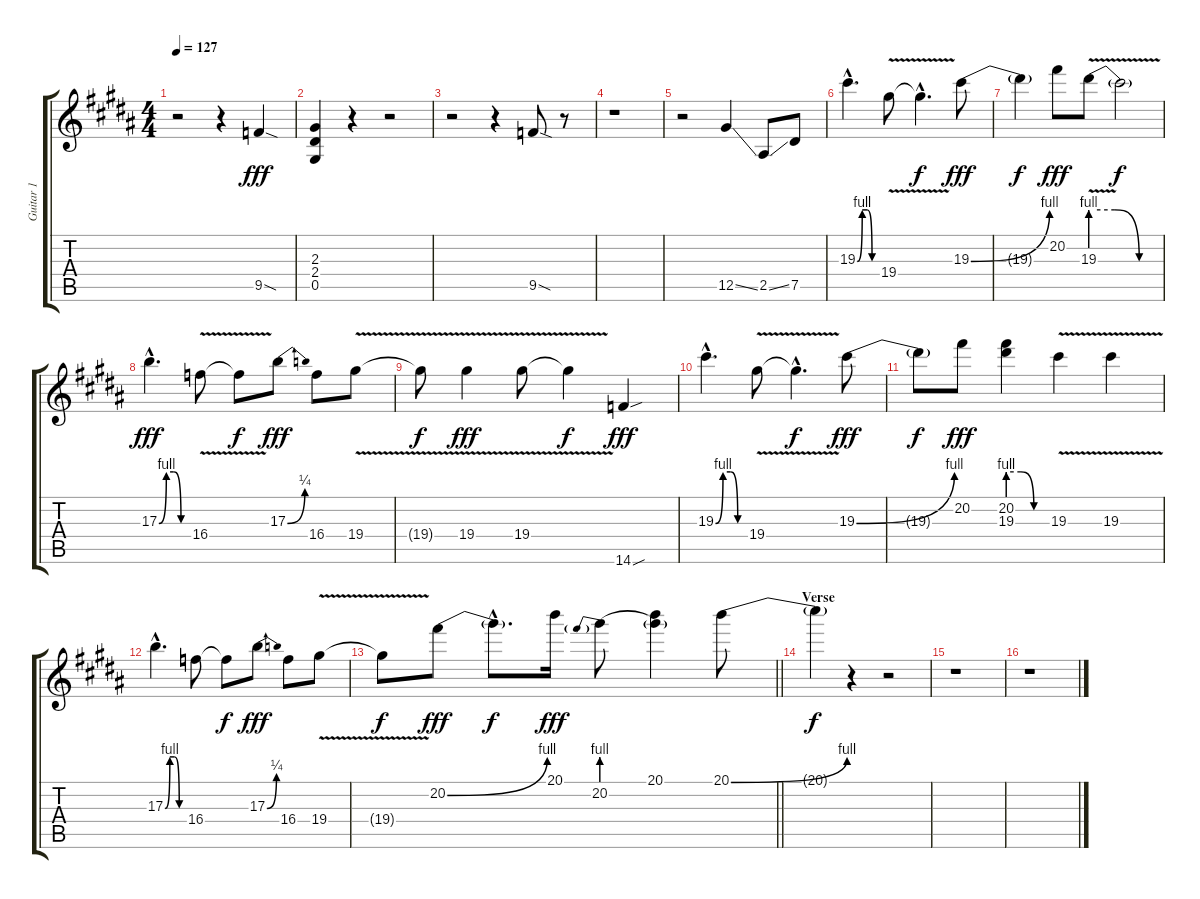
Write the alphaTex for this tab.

\track ("Guitar 1" "Guitar 1") {instrument distortionguitar}
\staff {score tabs}
\tuning (Eb4 Bb3 Gb3 Db3 Ab2 Eb2) {hide}
\ts (4 4)
\tempo 127
\clef g2
\ks b
r.2{dy fff instrument distortionguitar} r.4 9.5{sod}.4 |
(2.3 2.4 0.5).4 r.4 r.2 |
r.2 r.4 9.5{sod}.8 r.8 |
r.1 |
r.2 12.5{ss}.4 2.5{ss}.8 7.5.8 |
19.3{be (custom 0 0 15 4 30 4 45 0 60 0) hac}.4{d} 19.4{v}.8 19.4{hac t}.4{d dy f} 19.3{be (bend 0 0 60 4)}.8{dy fff} |
19.3{t}.4{dy f} 20.2.8{dy fff} 19.3{be (custom 0 4 20 4 40 0 60 0) v}.8 19.3{t}.2{dy f} |
17.3{be (custom 0 0 15 4 30 4 45 0 60 0) hac}.4{d dy fff} 16.4{v}.8 16.4{t}.8{dy f} 17.3{be (bend 0 0 60 1)}.8{dy fff} 16.4.8 19.4{v}.8 |
19.4{t}.8{dy f} 19.4{v}.4{dy fff} 19.4{v}.8 19.4{t}.4{dy f} 14.6{sou}.4{dy fff} |
19.3{be (custom 0 0 15 4 30 4 45 0 60 0) hac}.4{d} 19.4{v}.8 19.4{hac t}.4{d dy f} 19.3{be (bend 0 0 60 4)}.8{dy fff} |
19.3{t}.8{dy f} 20.2.8{dy fff} (20.2 19.3{be (custom 0 4 20 4 40 0 60 0)}).4 19.3{v}.4 19.3{v}.4 |
17.3{be (custom 0 0 15 4 30 4 45 0 60 0) hac}.4{d} 16.4.8 16.4{t}.8{dy f} 17.3{be (bend 0 0 60 1)}.8{dy fff} 16.4.8 19.4{v}.8 |
\barLineRight lightlight
19.4{t}.8{dy f} 20.2{be (bend 0 0 60 4)}.8{dy fff} 20.2{hac t}.8{d dy f} 20.1.16{dy fff} 20.2{be (prebend 0 4 60 4)}.8 (20.1 20.2{t}).4 20.1{be (bend 0 0 60 4)}.8 |
\section ("" "Verse")
20.1{t}.4{dy f} r.4 r.2 |
r.1 |
r.1
